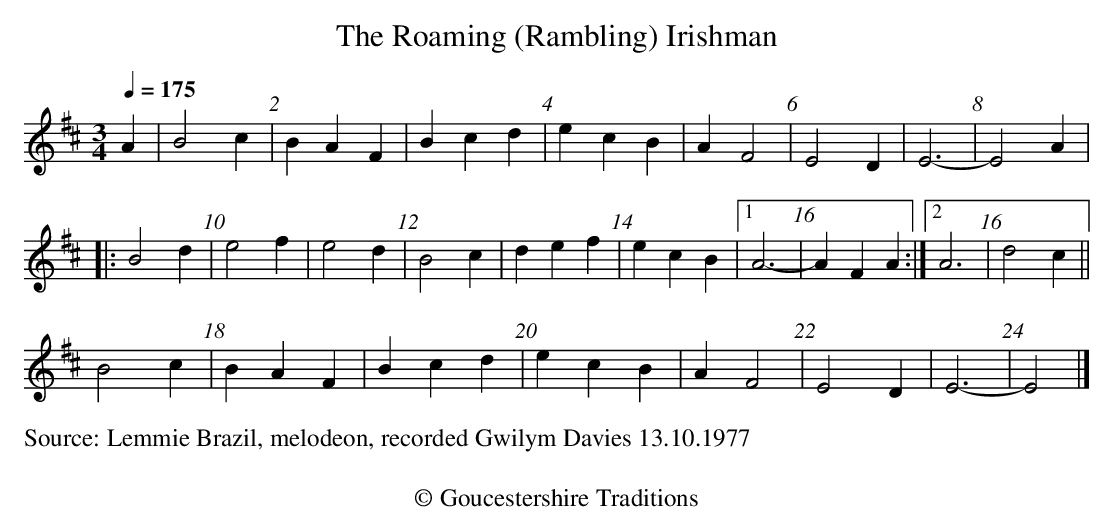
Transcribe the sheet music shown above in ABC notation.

X:1
T:Roaming (Rambling) Irishman, The
Q:1/4=175
M:3/4
L:1/4
K:D
A| B2c | BAF | Bcd | ecB | AF2 | E2D | E3-|E2A |
|:B2d | e2f | e2d | B2c | def | ecB |1 A3-|AFA :|2 A3|d2c ||
B2c | BAF | Bcd | ecB | AF2 | E2D | E3-|E2 |]
